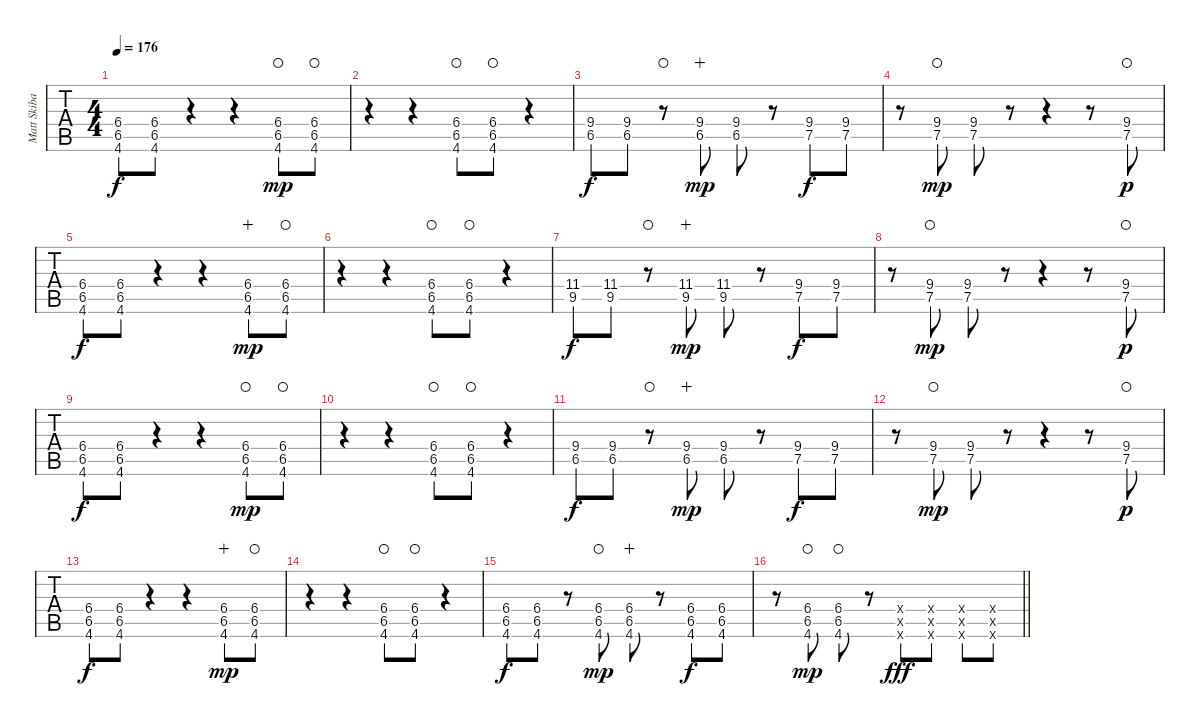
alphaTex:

\track ("Matt Skiba - Guitar One - Right Channel" "Matt Skiba") {instrument distortionguitar}
\staff {tabs}
\tuning (E4 B3 G3 D3 A2 E2) {hide}
\ts (4 4)
\tempo 176
\clef g2
\ks b
(6.4 6.5 4.6).8{dy f} (6.4 6.5 4.6).8 r.4 r.4 (6.4 6.5 4.6).8{dy mp waho} (6.4 6.5 4.6).8{waho} |
r.4 r.4 (6.4 6.5 4.6).8{waho} (6.4 6.5 4.6).8{waho} r.4 |
(9.4 6.5).8{dy f} (9.4 6.5).8 r.8{waho} (9.4 6.5).8{dy mp wahc} (9.4 6.5).8 r.8 (9.4 7.5).8{dy f} (9.4 7.5).8 |
r.8 (9.4 7.5).8{dy mp waho} (9.4 7.5).8 r.8 r.4 r.8 (9.4 7.5).8{dy p waho} |
(6.4 6.5 4.6).8{dy f} (6.4 6.5 4.6).8 r.4 r.4 (6.4 6.5 4.6).8{dy mp wahc} (6.4 6.5 4.6).8{waho} |
r.4 r.4 (6.4 6.5 4.6).8{waho} (6.4 6.5 4.6).8{waho} r.4 |
(11.4 9.5).8{dy f} (11.4 9.5).8 r.8{waho} (11.4 9.5).8{dy mp wahc} (11.4 9.5).8 r.8 (9.4 7.5).8{dy f} (9.4 7.5).8 |
r.8 (9.4 7.5).8{dy mp waho} (9.4 7.5).8 r.8 r.4 r.8 (9.4 7.5).8{dy p waho} |
(6.4 6.5 4.6).8{dy f} (6.4 6.5 4.6).8 r.4 r.4 (6.4 6.5 4.6).8{dy mp waho} (6.4 6.5 4.6).8{waho} |
r.4 r.4 (6.4 6.5 4.6).8{waho} (6.4 6.5 4.6).8{waho} r.4 |
(9.4 6.5).8{dy f} (9.4 6.5).8 r.8{waho} (9.4 6.5).8{dy mp wahc} (9.4 6.5).8 r.8 (9.4 7.5).8{dy f} (9.4 7.5).8 |
r.8 (9.4 7.5).8{dy mp waho} (9.4 7.5).8 r.8 r.4 r.8 (9.4 7.5).8{dy p waho} |
(6.4 6.5 4.6).8{dy f} (6.4 6.5 4.6).8 r.4 r.4 (6.4 6.5 4.6).8{dy mp wahc} (6.4 6.5 4.6).8{waho} |
r.4 r.4 (6.4 6.5 4.6).8{waho} (6.4 6.5 4.6).8{waho} r.4 |
(6.4 6.5 4.6).8{dy f} (6.4 6.5 4.6).8 r.8 (6.4 6.5 4.6).8{dy mp waho} (6.4 6.5 4.6).8{wahc} r.8 (6.4 6.5 4.6).8{dy f} (6.4 6.5 4.6).8 |
\barLineRight lightlight
r.8 (6.4 6.5 4.6).8{dy mp waho} (6.4 6.5 4.6).8{waho} r.8 (4.4{x} 4.5{x} 4.6{x}).8{dy fff} (4.4{x} 4.5{x} 4.6{x}).8 (4.4{x} 4.5{x} 4.6{x}).8 (4.4{x} 4.5{x} 4.6{x}).8
